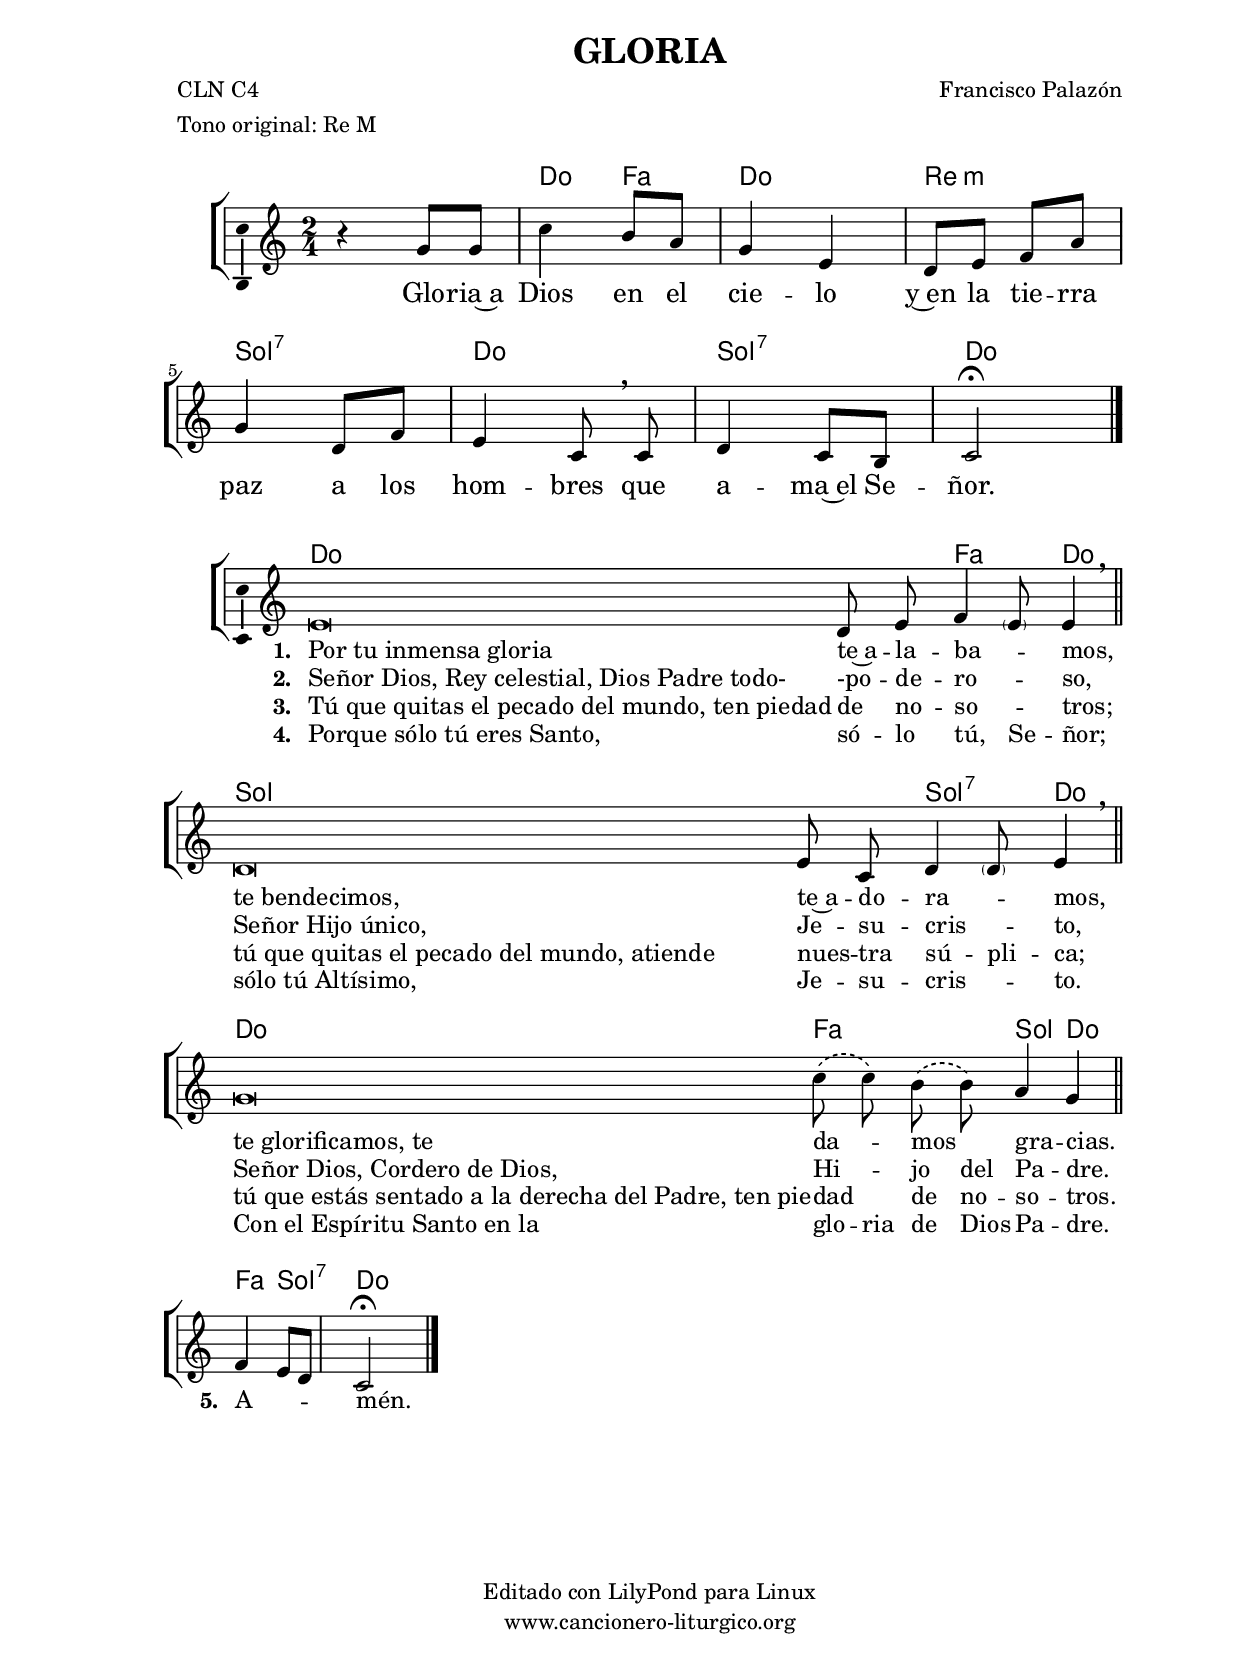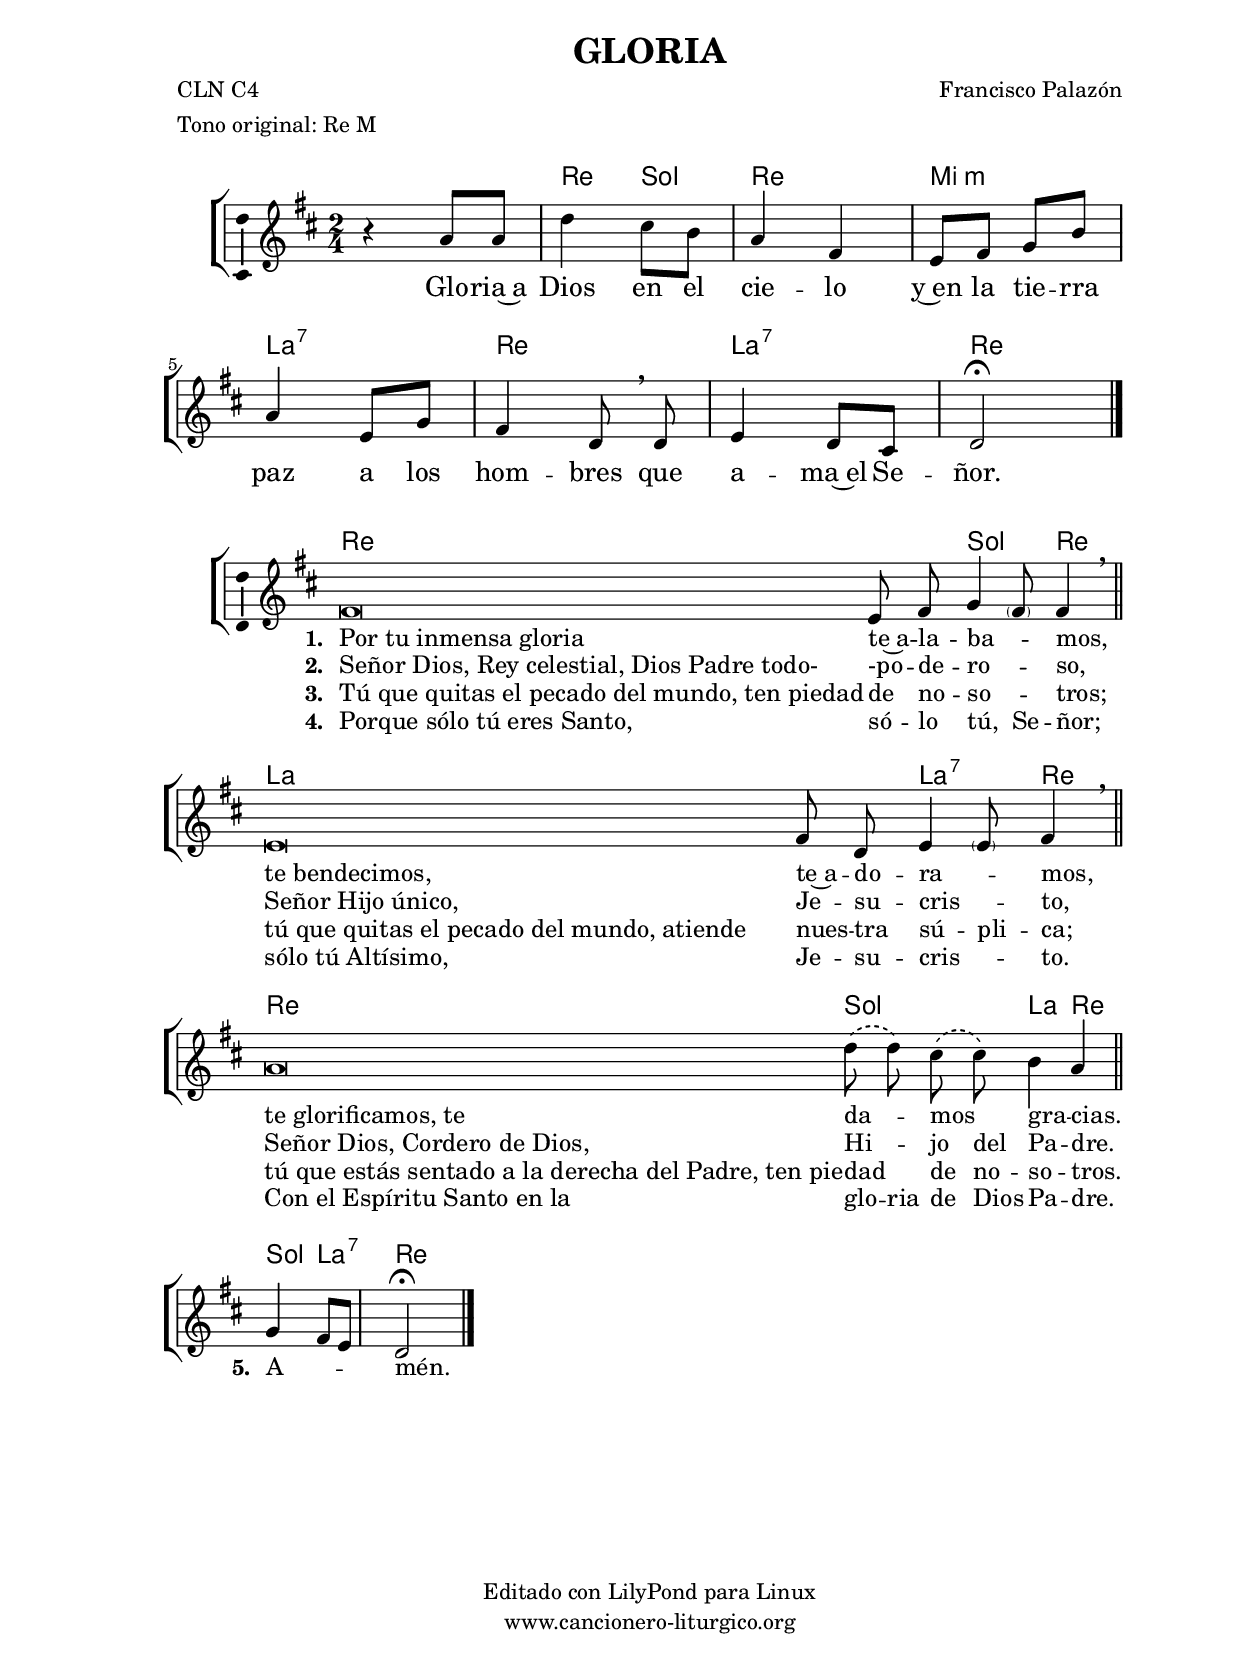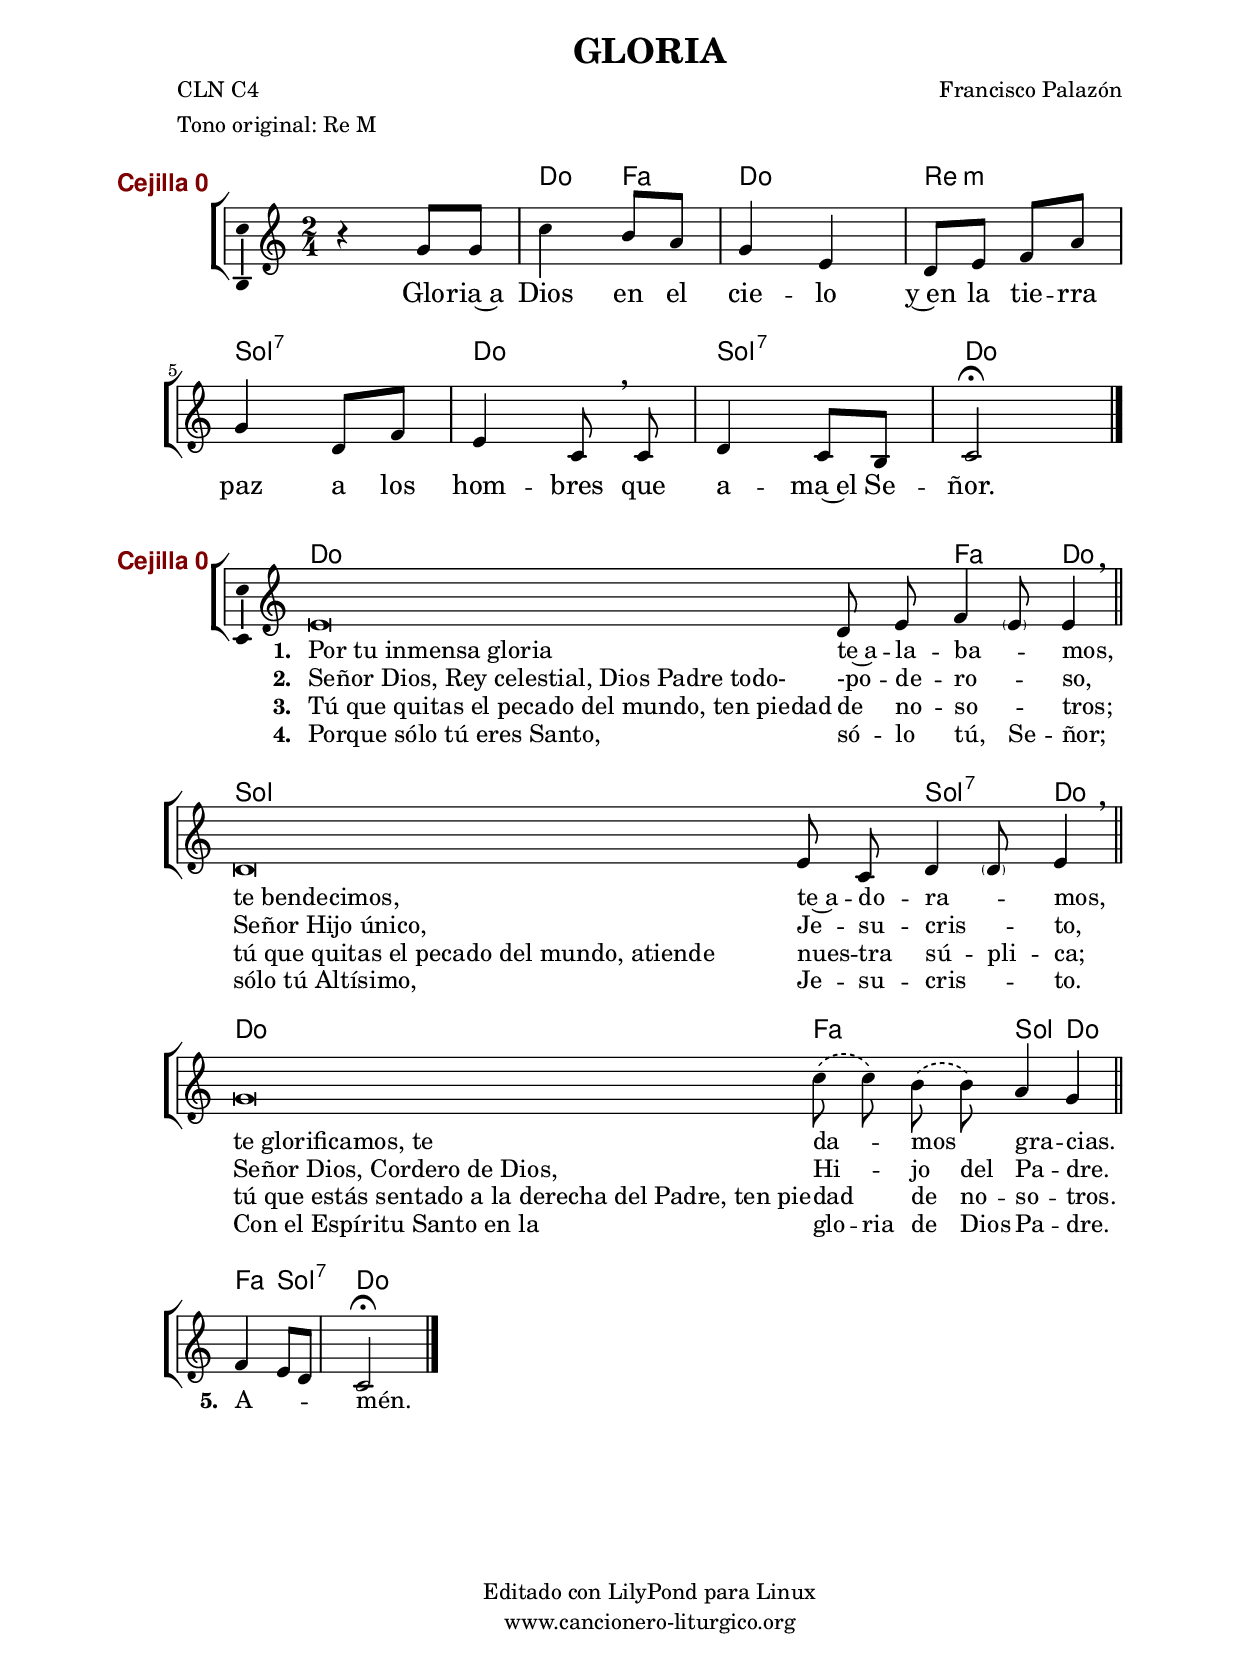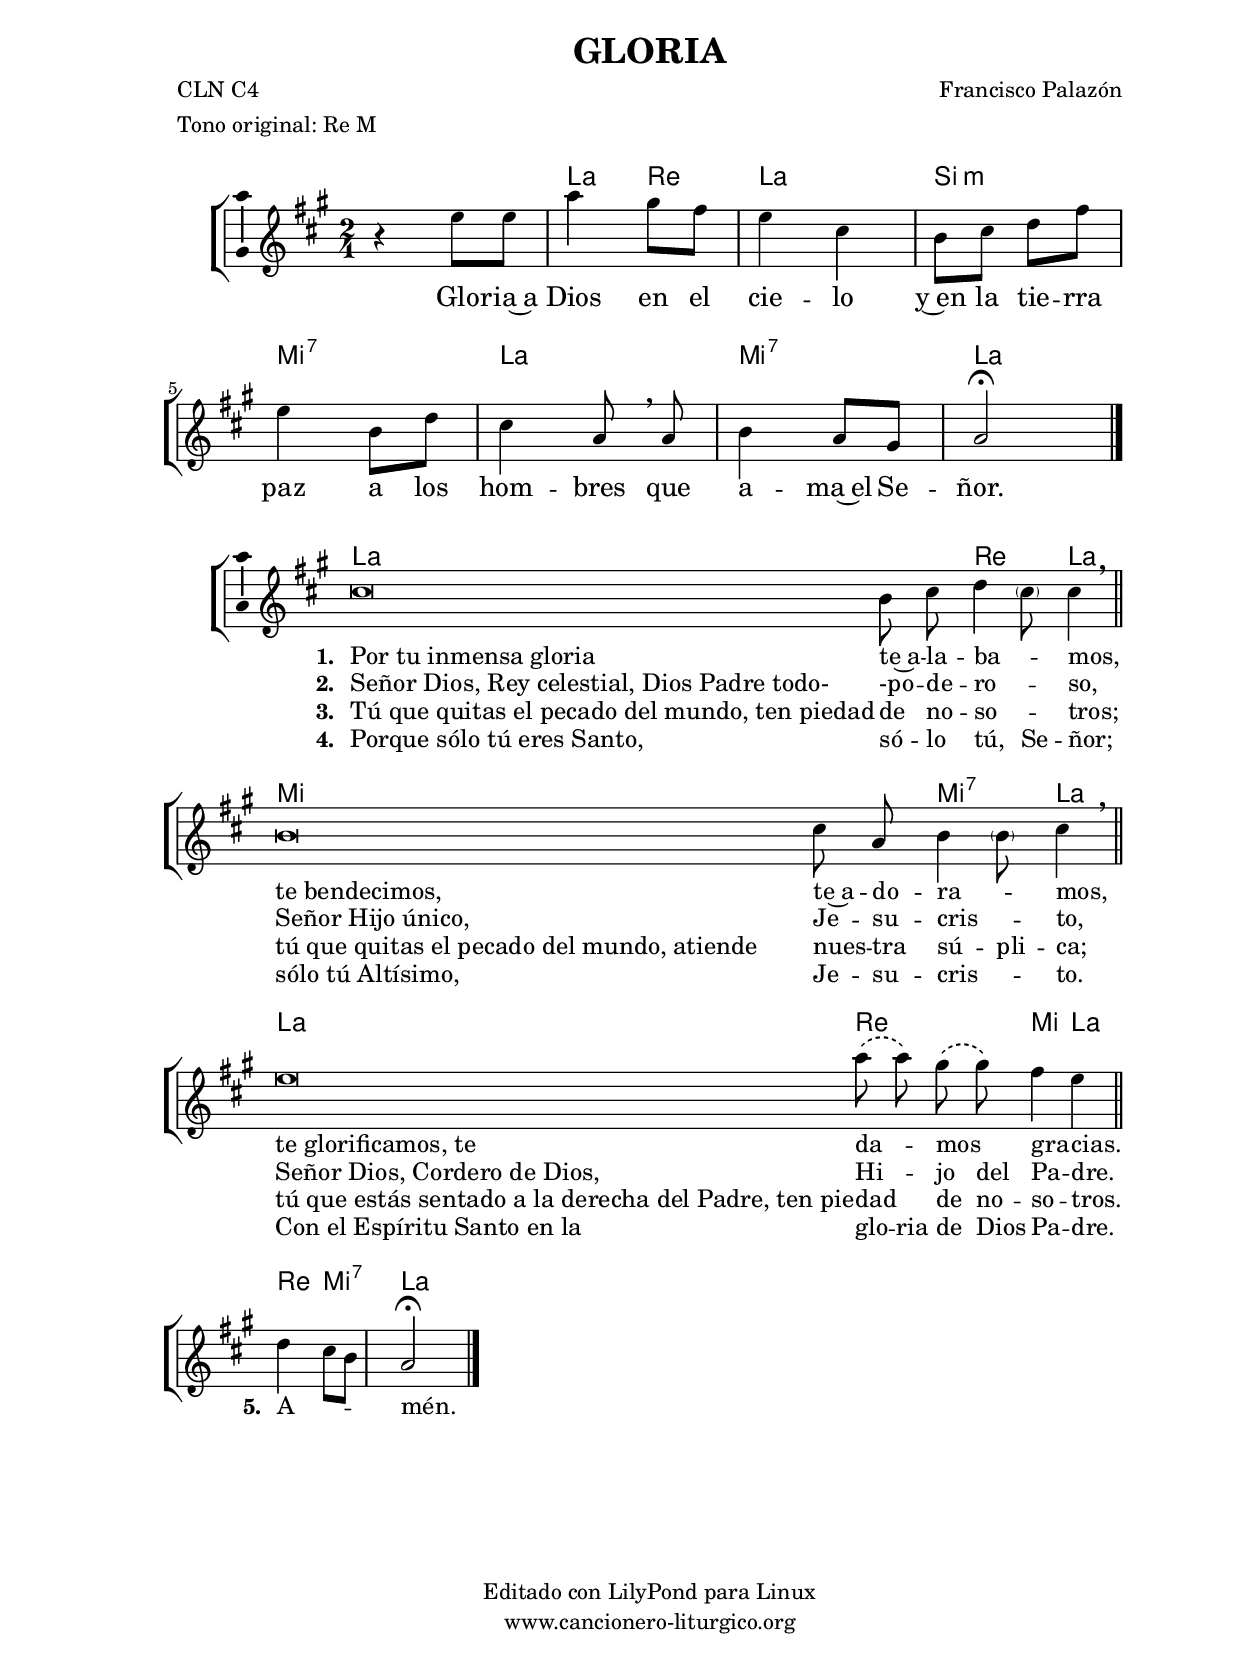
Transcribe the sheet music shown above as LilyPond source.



%versión de lilypond para la que se ha escrito esta partitura:
\version "2.16.0"

	%Tamaño papel
	#(set-default-paper-size "a4")
	%Tamaño partitura
	#(set-global-staff-size 19.1)
	%No responde al pulsar sobre una nota
	#(ly:set-option 'point-and-click #f)

%parámetros del encabezamiento:
\header {
	title = "GLORIA"
	subtitle = ""
	composer = "Francisco Palazón"
%	poet = "Folleto: Libro del Organista"
	poet = "CLN C4"
	meter = "Tono original: Re M"
	arranger = ""
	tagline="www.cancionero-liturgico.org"
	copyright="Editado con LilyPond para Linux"
	tiempo = ""
	usos = "Gloria"
	letra = ""
	}

%parámetros asociados al papel:
\paper  {
	oddHeaderMarkup = \markup {\fill-line { \on-the-fly #not-first-page \fromproperty #'header:title \on-the-fly #not-first-page \fromproperty #'header:composer }}
	evenHeaderMarkup = \markup {\fill-line { \fromproperty #'header:composer \fromproperty #'header:title }}
	#(set-paper-size "a4")
	print-page-number = ##f
	first-page-number = 1
	print-first-page-number = ##f
%	head-separation = 3.0 \cm
	top-margin = 2.0 \cm
	bottom-margin = 0.5\cm
%%%	bottom-margin = -2.0\cm
	left-margin = 3.0 \cm
	line-width = 16.0 \cm 
	indent = 8\mm
	interscoreline = 2.\mm
	between-system-space = 15\mm
%	para que las partituras no llenen la hoja:
	ragged-bottom = ##t
%	idem para la última hoja:
	ragged-last-bottom = ##f
%	para que las partituras llenen el ancho del papel:
	ragged-last = ##f
	after-title-space = 2.5 \cm
%page-count=1
%system-count=8

	%Flexible Vertical Spacing
%	markup-markup-spacing =
%	#'((basic-distance . 15) (minimum-distance . 15) (padding . 3))
	markup-system-spacing =
	#'((basic-distance . 15) (minimum-distance . 15) (padding . 3))
	system-system-spacing =
	#'((basic-distance . 15) (minimum-distance . 15) (padding . 3))
	score-system-spacing =
	#'((basic-distance . 15) (minimum-distance . 15) (padding . 5))
%	top-system-spacing = % header
%	#'((basic-distance . 8) (minimum-distance . 0) (padding . 0))
%	top-markup-spacing =
%	#'((basic-distance . 20) (minimum-distance . 20) (padding . 0))
	last-bottom-spacing = % footer
	#'((basic-distance . 5) (minimum-distance . 5) (padding . 0))
%	score-markup-spacing =
%	#'((basic-distance . 16) (minimum-distance . 13) (padding . 0))

	}


%parámetros que afectan a toda la partitura:
global =  {
	%clave de sol (G):
	\clef G
	%armadura:
	\transpose d c
	\key d \major
	\tempo 4=100
	\set Score.tempoHideNote = ##t
	}


acordes = {
	\italianChords
	\chordmode {
	\transpose d c
{

s2
d4 g d2 e:m a:7 d a:7 d

	}
	}
}


melodia = 

	\transpose d c
{

	\time 2/4

\relative c''{

r4 a8 a
d4 cis8 b
a4 fis
e8 fis g b
a4 e8 g
fis4 d8 \breathe d
e4 d8 cis
d2 \fermata

\bar "|."

}
}

acordesest = {
	\italianChords
	\chordmode {
	\transpose d c
{

d2 s s4 g s8 d4
a2 s s4 a:7 s8 d4
d2 s g a4 d
g4 a:7 d2 s s s s

	}
	}
}

melodiaest = 

	\transpose d c
{

	\time 2/4

\relative c'{

\phrasingSlurDashed

\cadenzaOn

\once \override Staff.TimeSignature #'stencil = ##f

fis\breve*1/2 e8 fis g4 \parenthesize fis8 fis4 \breathe
\bar "||"
\break

e\breve*1/2 fis8 d e4 \parenthesize e8 fis4 \breathe
\bar "||"
\break

a\breve*1/2 d8 \(d\) cis \(cis\) b4 a
\bar "||"
%%%\break

\cadenzaOff

g4 fis8 e
d2 \fermata

\bar "|."

}
}


texto = \lyricmode {
Glo -- ria~a Dios en el cie -- lo
y~en la tie -- rra paz a los hom -- bres
que a -- ma~el Se -- ñor.
	}

textoest = \lyricmode {
\set stanza =#"1. " "Por tu inmensa gloria" te~a -- la -- ba -- _ mos,
"te bendecimos," te~a -- do -- ra -- _ mos,
"te glorificamos, te" da -- _ mos _ gra -- cias.
\set stanza =#"5. " A -- _ _ mén.
	}

textoestdos = \lyricmode {
\set stanza =#"2. " "Señor Dios, Rey celestial, Dios Padre todo-" -po -- de -- ro -- _ so,
"Señor Hijo único," Je -- su -- cris -- _ to,
"Señor Dios, Cordero de Dios," Hi -- _ jo del Pa -- dre.
	}

textoesttre = \lyricmode {
\set stanza =#"3. " "Tú que quitas el pecado del mundo, ten piedad" de no -- so -- _ tros;
"tú que quitas el pecado del mundo, atiende" nues -- tra sú -- pli -- ca;
"tú que estás sentado a la derecha del Padre, ten pie" -- dad " " de no -- so -- tros.
	}

textoestcua = \lyricmode {
\set stanza =#"4. " "Porque sólo tú eres Santo," só -- lo tú, Se -- ñor;
"sólo tú Altísimo," Je -- su -- cris -- _ to.
"Con el Espíritu Santo en la" glo -- ria de Dios Pa -- dre.
	}


acordesStaff = \context ChordNames = acordesStaff <<
	\set chordChanges = ##t
	\acordes
	>>

acordesestStaff = \context ChordNames = acordesestStaff <<
	\set chordChanges = ##t
	\acordesest
	>>


%%%%%%%%%%%%%%%%%%%%%%%%%%%%%%%%%%% CEJILLA %%%%%%%%%%%%%%%%%%%%%%%%%%%%%%%%%%%
acordescejilla = {
%%%	\override ChordNames.ChordName #'font-size = #-1
%%%	\override ChordNames.ChordName #'font-series = #'bold
	\transpose c c {
		\acordes
		}
	}

acordescejillaStaff = \context ChordNames = acordescejillaStaff <<
	\set Staff.instrumentName = \markup \with-color #darkred \larger \bold \sans "Cejilla 0"
	\set chordChanges = ##t
	\acordescejilla
	>>
acordesestcejilla = {
%%%	\override ChordNames.ChordName #'font-size = #-1
%%%	\override ChordNames.ChordName #'font-series = #'bold
	\transpose c c {
		\acordesest
		}
	}

acordesestcejillaStaff = \context ChordNames = acordesestcejillaStaff <<
	\set Staff.instrumentName = \markup \with-color #darkred \larger \bold \sans "Cejilla 0"
	\set chordChanges = ##t
	\acordesestcejilla
	>>
%%%%%%%%%%%%%%%%%%%%%%%%%%%%%%%%%%% CEJILLA %%%%%%%%%%%%%%%%%%%%%%%%%%%%%%%%%%%


vozStaff = \context Voice = vozStaff
\with {\consists "Ambitus_engraver"}
<<
%	\set Staff.instrumentName = ""
%	\set Staff.shortInstrumentName = ""
%	\set Staff.midiInstrument = #"clarinet"
%	\set Staff.midiInstrument = #"cello"
	\set Staff.midiInstrument = #"flute"
%	\set Staff.midiInstrument = #"electric guitar (jazz)"
%	\set Staff.midiInstrument = #"english horn"
%	\set Staff.midiInstrument = #"violin"
%	\set Staff.midiInstrument = #"glockenspiel"
	\set Staff.midiMinimumVolume = #0.7
	\set Staff.midiMaximumVolume = #0.9
	\global
	\melodia
	>>

vozestStaff = \context Voice = vozestStaff
\with {\consists "Ambitus_engraver"}
<<
%	\set Staff.instrumentName = ""
%	\set Staff.shortInstrumentName = ""
%	\set Staff.midiInstrument = #"clarinet"
%	\set Staff.midiInstrument = #"cello"
	\set Staff.midiInstrument = #"flute"
%	\set Staff.midiInstrument = #"electric guitar (jazz)"
%	\set Staff.midiInstrument = #"english horn"
%	\set Staff.midiInstrument = #"violin"
%	\set Staff.midiInstrument = #"glockenspiel"
	\set Staff.midiMinimumVolume = #0.7
	\set Staff.midiMaximumVolume = #0.9
	\global
	\melodiaest
	>>



textoStaff = \context Lyrics = textoStaff <<
	\lyricsto vozStaff \texto
	>>

textoestStaff = \context Lyrics = textoestStaff <<
	\lyricsto vozestStaff \textoest
	>>

textoestdosStaff = \context Lyrics = textoestdosStaff <<
	\lyricsto vozestStaff \textoestdos
	>>

textoesttreStaff = \context Lyrics = textoesttreStaff <<
	\lyricsto vozestStaff \textoesttre
	>>

textoestcuaStaff = \context Lyrics = textoestcuaStaff <<
	\lyricsto vozestStaff \textoestcua
	>>


\book {
	\score {
		\context ChoirStaff {
			\override StaffGroup.SystemStartBracket #'collapse-height = #1
			\override Score.SystemStartBar #'collapse-height = #1
			<<
			\acordesStaff
			\vozStaff
			\textoStaff
			>>
		}
		\layout {
	    		\context {
				\Lyrics
				\override LyricText #'font-size = #2
				}
	   		 \context {
				\Score
				\override StaffSymbol #'staff-space = #(magstep +3)
				}
			}
		}
	\score {
		\context ChoirStaff {
			\override StaffGroup.SystemStartBracket #'collapse-height = #1
			\override Score.SystemStartBar #'collapse-height = #1
			<<
			\acordesestStaff
			\vozestStaff
			\textoestStaff
			\textoestdosStaff
			\textoesttreStaff
			\textoestcuaStaff
			>>
		}
		\layout {
	    		\context {
				\Lyrics
%%%				\override LyricText #'font-size = #2
				\override LyricText #'font-size = #1
\override LyricText #'self-alignment-X = #LEFT
				}
	   		 \context {
				\Score
				\override SpacingSpanner #'shortest-duration-space = #0.01
				\override StaffSymbol #'staff-space = #(magstep +3)
				}
			}
		}
	\score {
		\unfoldRepeats
		\context ChoirStaff {
			<<
			\acordesStaff
			\vozStaff
			>>
			<<
			\acordesestStaff
			\vozestStaff
			>>
		}
		\midi {
	  		\context {
	  			\Score
				tempoWholesPerMinute = #(ly:make-moment 70 4)
				}
			}
		}
	}


%Partitura para guitarra
#(define output-suffix "G")
\book {
	\score {
		\context ChoirStaff {
			\override StaffGroup.SystemStartBracket #'collapse-height = #1
			\override Score.SystemStartBar #'collapse-height = #1
			<<
			\acordescejillaStaff
			\vozStaff
			\textoStaff
			>>
		}
		\layout {
%%%%%%%%%%%%%%%%%%%%%%%%%%%%%%%%%%% CEJILLA %%%%%%%%%%%%%%%%%%%%%%%%%%%%%%%%%%%
			\context {
				\ChordNames \consists Instrument_name_engraver
				}
%%%%%%%%%%%%%%%%%%%%%%%%%%%%%%%%%%% CEJILLA %%%%%%%%%%%%%%%%%%%%%%%%%%%%%%%%%%%
	    		\context {
				\Lyrics
				\override LyricText #'font-size = #2
				}
	   		 \context {
				\Score
				\override StaffSymbol #'staff-space = #(magstep +3)
				}
			}
		}
	\score {
		\context ChoirStaff {
			\override StaffGroup.SystemStartBracket #'collapse-height = #1
			\override Score.SystemStartBar #'collapse-height = #1
			<<
			\acordesestcejillaStaff
			\vozestStaff
			\textoestStaff
			\textoestdosStaff
			\textoesttreStaff
			\textoestcuaStaff
			>>
		}
		\layout {
%%%%%%%%%%%%%%%%%%%%%%%%%%%%%%%%%%% CEJILLA %%%%%%%%%%%%%%%%%%%%%%%%%%%%%%%%%%%
			\context {
				\ChordNames \consists Instrument_name_engraver
				}
%%%%%%%%%%%%%%%%%%%%%%%%%%%%%%%%%%% CEJILLA %%%%%%%%%%%%%%%%%%%%%%%%%%%%%%%%%%%
	    		\context {
				\Lyrics
%%%				\override LyricText #'font-size = #2
				\override LyricText #'font-size = #1
\override LyricText #'self-alignment-X = #LEFT
				}
	   		 \context {
				\Score
				\override SpacingSpanner #'shortest-duration-space = #0.01
				\override StaffSymbol #'staff-space = #(magstep +3)
				}
			}
		}
	}


#(define output-suffix "C")
\book {
	\score {
		\context ChoirStaff {
			\override StaffGroup.SystemStartBracket #'collapse-height = #1
			\override Score.SystemStartBar #'collapse-height = #1
\transpose c d
			<<
			\acordesStaff
			\vozStaff
			\textoStaff
			>>
		}
		\layout {
	    		\context {
				\Lyrics
				\override LyricText #'font-size = #2
				}
	   		 \context {
				\Score
				\override StaffSymbol #'staff-space = #(magstep +3)
				}
			}
		}
	\score {
		\context ChoirStaff {
			\override StaffGroup.SystemStartBracket #'collapse-height = #1
			\override Score.SystemStartBar #'collapse-height = #1
\transpose c d
			<<
			\acordesestStaff
			\vozestStaff
			\textoestStaff
			\textoestdosStaff
			\textoesttreStaff
			\textoestcuaStaff
			>>
		}
		\layout {
	    		\context {
				\Lyrics
%%%				\override LyricText #'font-size = #2
				\override LyricText #'font-size = #1
\override LyricText #'self-alignment-X = #LEFT
				}
	   		 \context {
				\Score
				\override SpacingSpanner #'shortest-duration-space = #0.01
				\override StaffSymbol #'staff-space = #(magstep +3)
				}
			}
		}
	}


#(define output-suffix "S")
\book {
	\score {
		\context ChoirStaff {
			\override StaffGroup.SystemStartBracket #'collapse-height = #1
			\override Score.SystemStartBar #'collapse-height = #1
\transpose c a
			<<
			\acordesStaff
			\vozStaff
			\textoStaff
			>>
		}
		\layout {
	    		\context {
				\Lyrics
				\override LyricText #'font-size = #2
				}
	   		 \context {
				\Score
				\override StaffSymbol #'staff-space = #(magstep +3)
				}
			}
		}
	\score {
		\context ChoirStaff {
			\override StaffGroup.SystemStartBracket #'collapse-height = #1
			\override Score.SystemStartBar #'collapse-height = #1
\transpose c a
			<<
			\acordesestStaff
			\vozestStaff
			\textoestStaff
			\textoestdosStaff
			\textoesttreStaff
			\textoestcuaStaff
			>>
		}
		\layout {
	    		\context {
				\Lyrics
%%%				\override LyricText #'font-size = #2
				\override LyricText #'font-size = #1
\override LyricText #'self-alignment-X = #LEFT
				}
	   		 \context {
				\Score
				\override SpacingSpanner #'shortest-duration-space = #0.01
				\override StaffSymbol #'staff-space = #(magstep +3)
				}
			}
		}
	}


